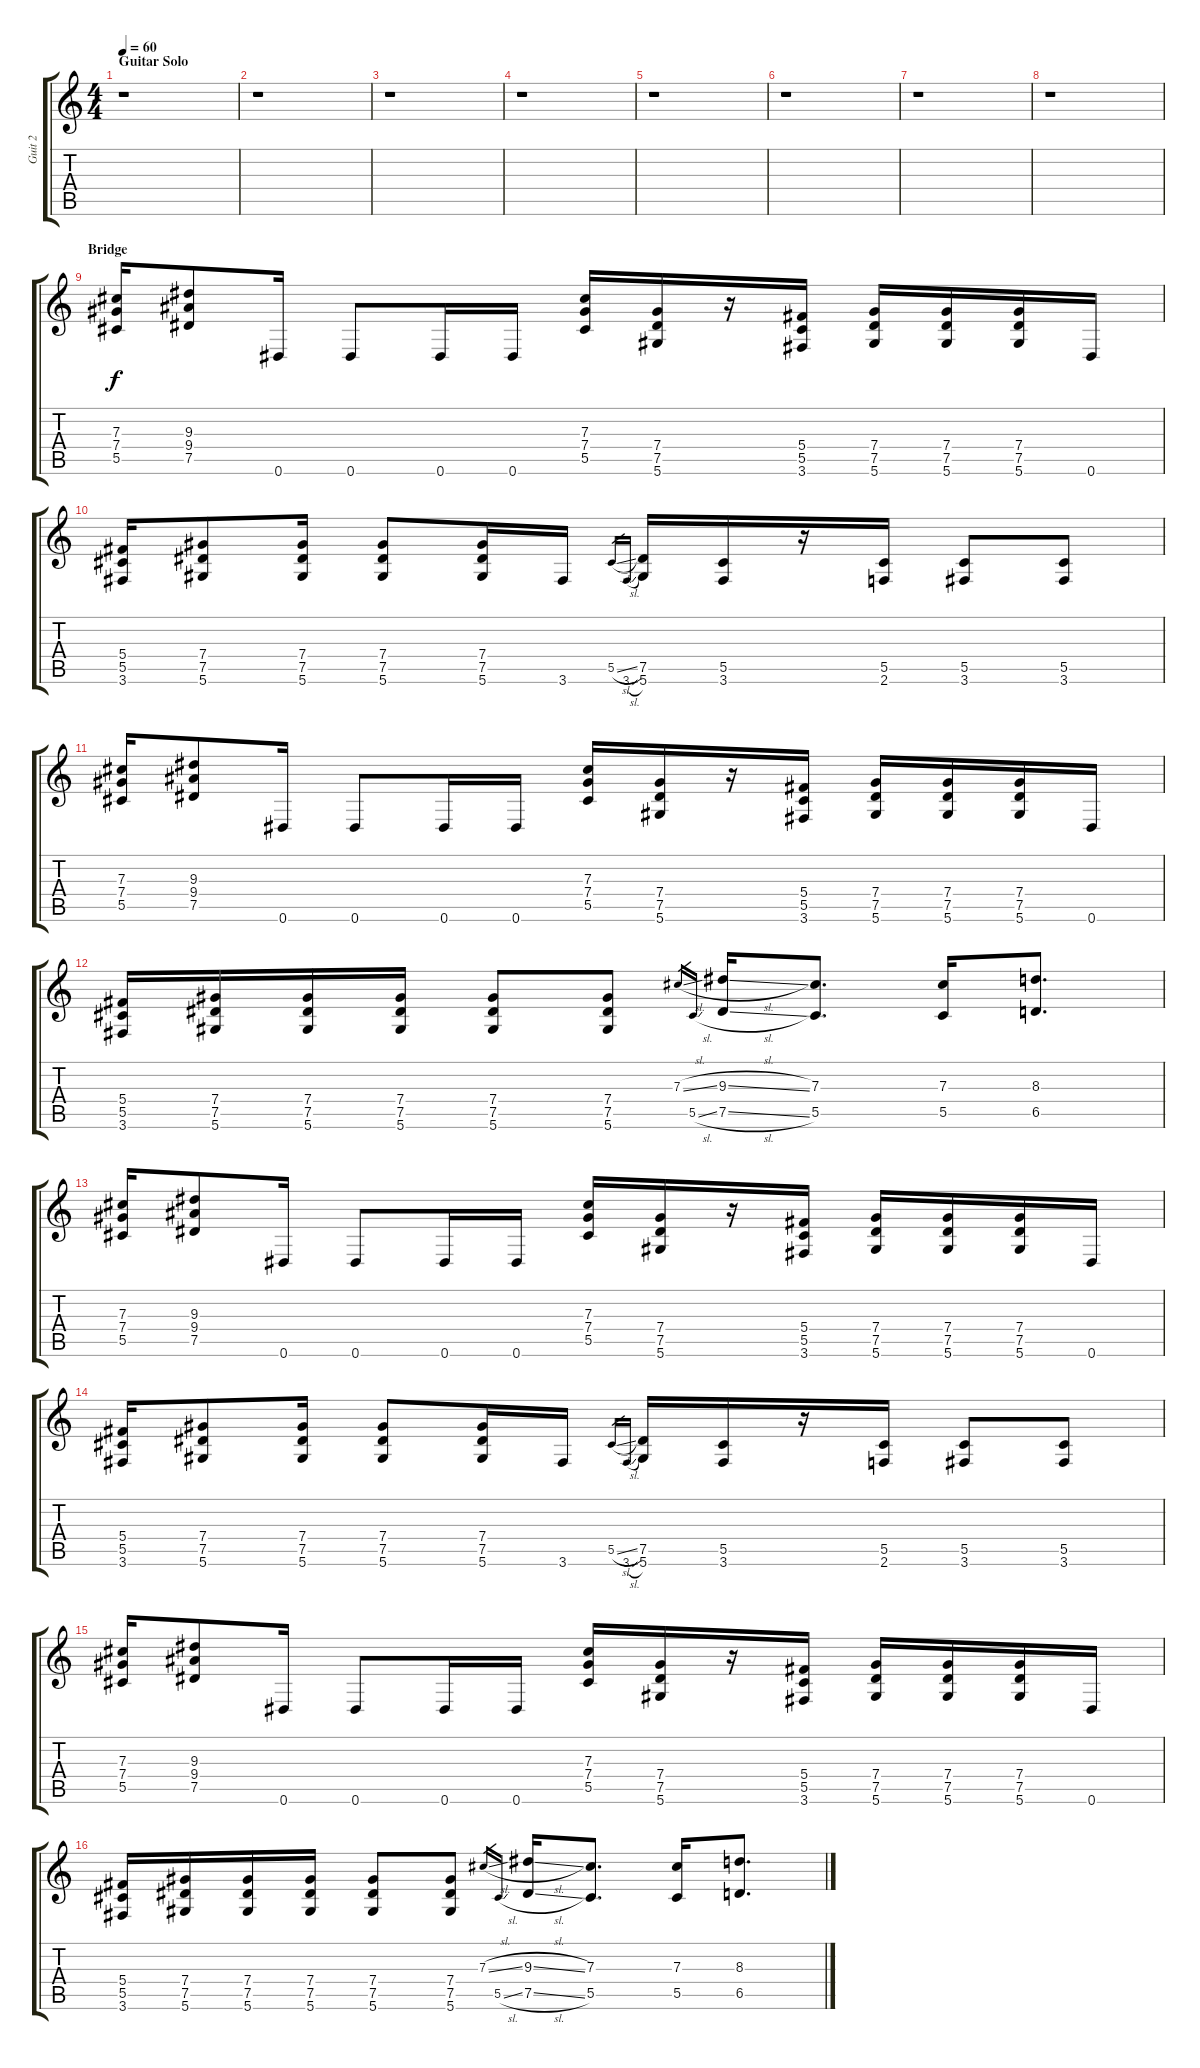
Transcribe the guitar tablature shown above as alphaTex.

\track ("Guit 2" "Guit 2") {instrument distortionguitar}
\staff {score tabs}
\tuning (Eb4 Bb3 Gb3 Db3 Ab2 Eb2) {hide}
\ts (4 4)
\section ("" "Guitar Solo")
\tempo 60
\clef g2
\ks c
r.1{dy f} |
r.1 |
r.1 |
r.1 |
r.1 |
r.1 |
r.1 |
r.1 |
\section ("" "Bridge")
(7.3 7.4 5.5).16 (9.3 9.4 7.5).8 0.6.16 0.6.8 0.6.16 0.6.16 (7.3 7.4 5.5).16 (7.4 7.5 5.6).16 r.16 (5.4 5.5 3.6).16 (7.4 7.5 5.6).16 (7.4 7.5 5.6).16 (7.4 7.5 5.6).16 0.6.16 |
(5.4 5.5 3.6).16 (7.4 7.5 5.6).8 (7.4 7.5 5.6).16 (7.4 7.5 5.6).8 (7.4 7.5 5.6).16 3.6.16 5.5{sl}.16{gr} 3.6{sl}.16{gr} (7.5 5.6).16 (5.5 3.6).16 r.16 (5.5 2.6).16 (5.5 3.6).8 (5.5 3.6).8 |
(7.3 7.4 5.5).16 (9.3 9.4 7.5).8 0.6.16 0.6.8 0.6.16 0.6.16 (7.3 7.4 5.5).16 (7.4 7.5 5.6).16 r.16 (5.4 5.5 3.6).16 (7.4 7.5 5.6).16 (7.4 7.5 5.6).16 (7.4 7.5 5.6).16 0.6.16 |
(5.4 5.5 3.6).16 (7.4 7.5 5.6).16 (7.4 7.5 5.6).16 (7.4 7.5 5.6).16 (7.4 7.5 5.6).8 (7.4 7.5 5.6).8 7.3{sl}.16{gr} 5.5{sl}.16{gr} (9.3{sl} 7.5{sl}).16 (7.3 5.5).8{d} (7.3 5.5).16 (8.3 6.5).8{d} |
(7.3 7.4 5.5).16 (9.3 9.4 7.5).8 0.6.16 0.6.8 0.6.16 0.6.16 (7.3 7.4 5.5).16 (7.4 7.5 5.6).16 r.16 (5.4 5.5 3.6).16 (7.4 7.5 5.6).16 (7.4 7.5 5.6).16 (7.4 7.5 5.6).16 0.6.16 |
(5.4 5.5 3.6).16 (7.4 7.5 5.6).8 (7.4 7.5 5.6).16 (7.4 7.5 5.6).8 (7.4 7.5 5.6).16 3.6.16 5.5{sl}.16{gr} 3.6{sl}.16{gr} (7.5 5.6).16 (5.5 3.6).16 r.16 (5.5 2.6).16 (5.5 3.6).8 (5.5 3.6).8 |
(7.3 7.4 5.5).16 (9.3 9.4 7.5).8 0.6.16 0.6.8 0.6.16 0.6.16 (7.3 7.4 5.5).16 (7.4 7.5 5.6).16 r.16 (5.4 5.5 3.6).16 (7.4 7.5 5.6).16 (7.4 7.5 5.6).16 (7.4 7.5 5.6).16 0.6.16 |
(5.4 5.5 3.6).16 (7.4 7.5 5.6).16 (7.4 7.5 5.6).16 (7.4 7.5 5.6).16 (7.4 7.5 5.6).8 (7.4 7.5 5.6).8 7.3{sl}.16{gr} 5.5{sl}.16{gr} (9.3{sl} 7.5{sl}).16 (7.3 5.5).8{d} (7.3 5.5).16 (8.3 6.5).8{d}
